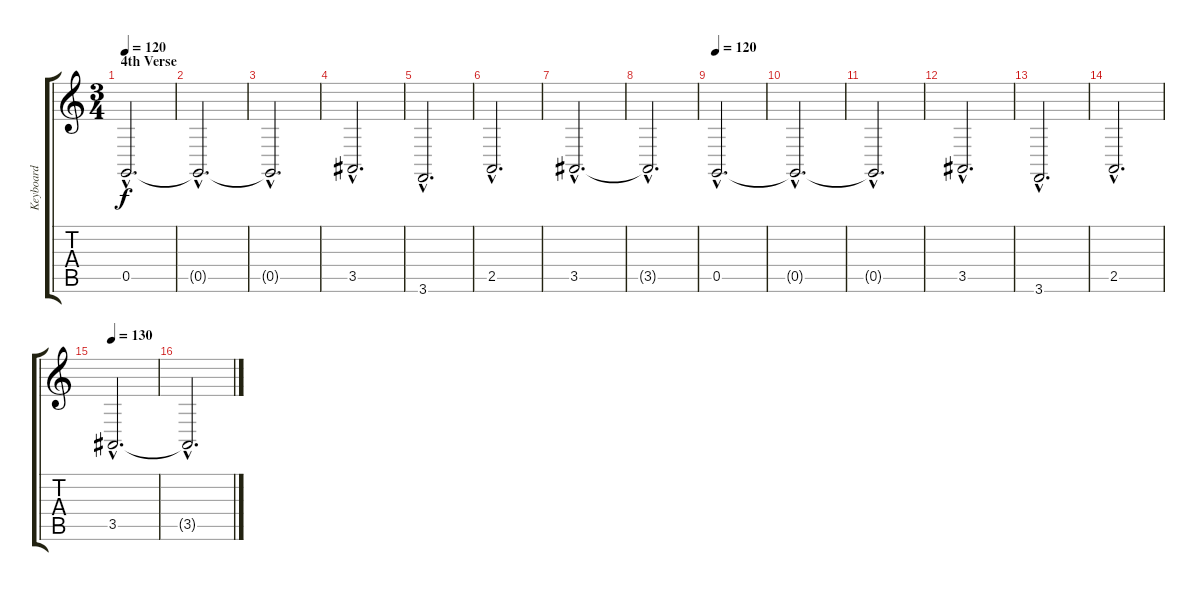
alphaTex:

\track ("Keyboard" "Keyboard") {instrument choiraahs}
\staff {score tabs}
\tuning (D4 A3 F3 C3 G2 D2) {hide}
\ts (3 4)
\section ("" "4th Verse")
\tempo 120
\clef g2
\ks c
0.5{hac}.2{d dy f} |
0.5{hac t}.2{d} |
0.5{hac t}.2{d} |
3.5{hac}.2{d} |
3.6{hac}.2{d} |
2.5{hac}.2{d} |
3.5{hac}.2{d} |
3.5{hac t}.2{d} |
\tempo 120
0.5{hac}.2{d} |
0.5{hac t}.2{d} |
0.5{hac t}.2{d} |
3.5{hac}.2{d} |
3.6{hac}.2{d} |
2.5{hac}.2{d} |
\tempo 130
3.5{hac}.2{d} |
3.5{hac t}.2{d}
